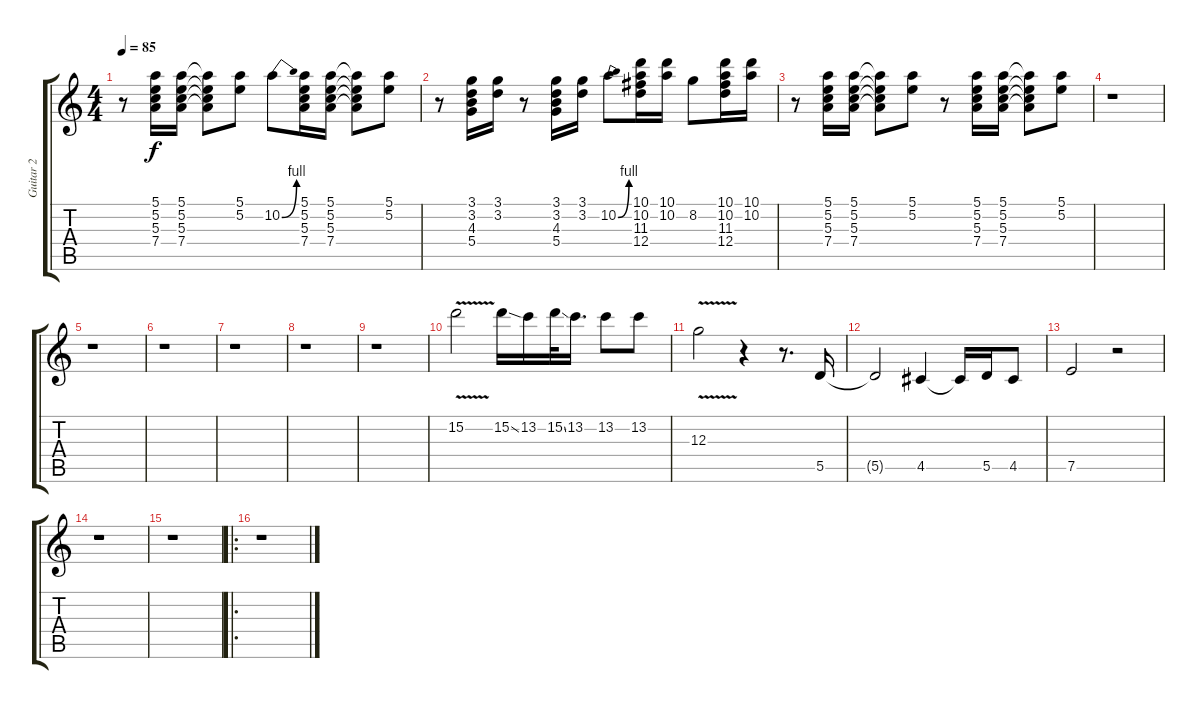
\track ("Guitar 2" "Guitar 2") {instrument electricguitarclean}
\staff {score tabs}
\tuning (E4 B3 G3 D3 A2 E2) {hide}
\ts (4 4)
\tempo 85
\clef g2
\ks c
r.8{dy f} (5.1 5.2 5.3 7.4).16 (5.1 5.2 5.3 7.4).16 (5.1{t} 5.2{t} 5.3{t} 7.4{t}).8 (5.1 5.2).8 10.2{be (bend 0 0 60 4)}.8 (5.1 5.2 5.3 7.4).16 (5.1 5.2 5.3 7.4).16 (5.1{t} 5.2{t} 5.3{t} 7.4{t}).8 (5.1 5.2).8 |
r.8 (3.1 3.2 4.3 5.4).16 (3.1 3.2).16 r.8 (3.1 3.2 4.3 5.4).16 (3.1 3.2).16 10.2{be (bend 0 0 60 4)}.8 (10.1 10.2 11.3 12.4).16 (10.1 10.2).16 8.2.8 (10.1 10.2 11.3 12.4).16 (10.1 10.2).16 |
r.8 (5.1 5.2 5.3 7.4).16 (5.1 5.2 5.3 7.4).16 (5.1{t} 5.2{t} 5.3{t} 7.4{t}).8 (5.1 5.2).8 r.8 (5.1 5.2 5.3 7.4).16 (5.1 5.2 5.3 7.4).16 (5.1{t} 5.2{t} 5.3{t} 7.4{t}).8 (5.1 5.2).8 |
r.1 |
r.1 |
r.1 |
r.1 |
r.1 |
r.1 |
15.2{v}.2 15.2{ss}.16 13.2.16 15.2{ss}.32 13.2.16{d} 13.2.8 13.2.8 |
12.3{v}.2 r.4 r.8{d} 5.5.16 |
5.5{t}.2 4.5.4 4.5{t}.16 5.5.16 4.5.8 |
7.5.2 r.2 |
r.1 |
r.1 |
\ro
r.1
